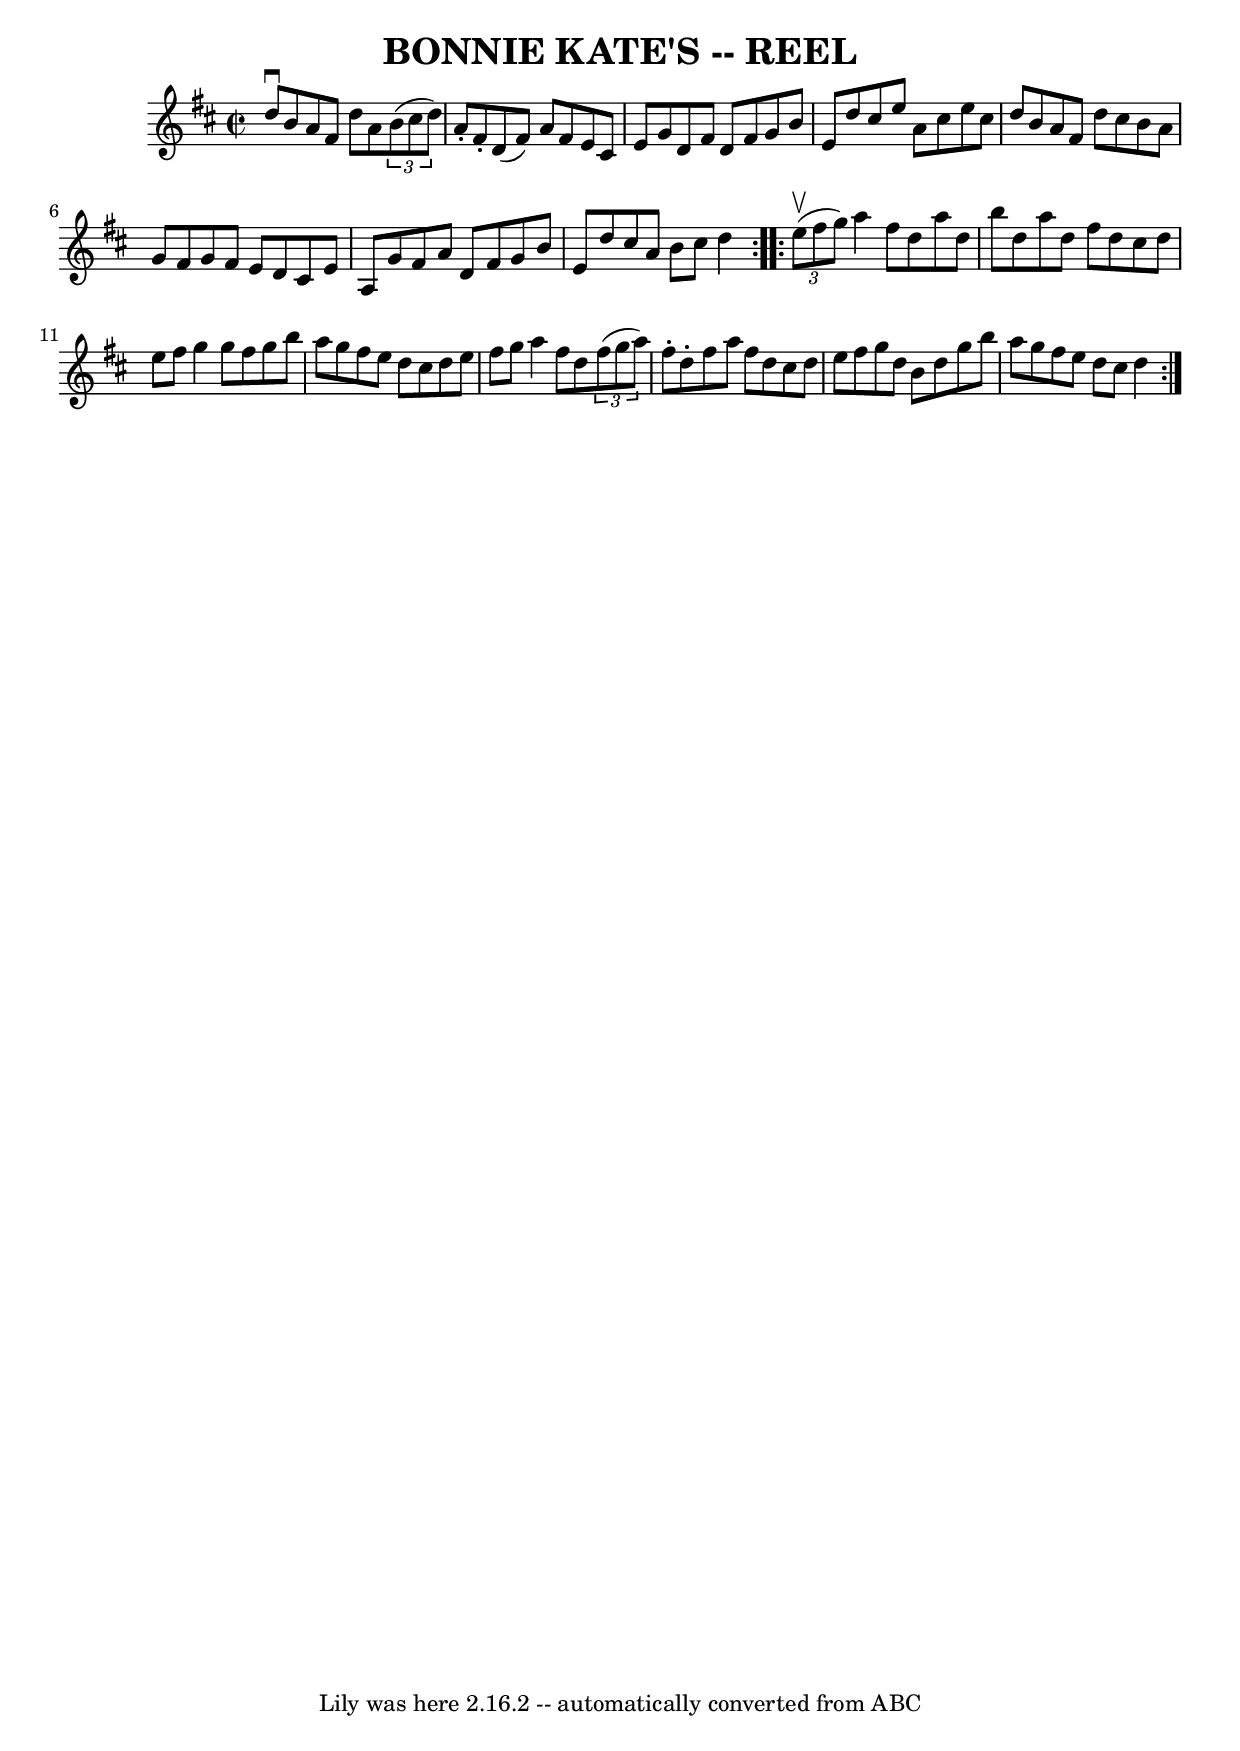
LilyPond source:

\version "2.7.40"
\include "Mammoth.ily"
\header {
	%% book = "Ryan's Mammoth Collection of Fiddle Tunes"
	crossRefNumber = "1"
	footnotes = ""
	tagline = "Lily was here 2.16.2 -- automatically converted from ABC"
	title = "BONNIE KATE'S -- REEL"
}
voicedefault =  {


\repeat volta 2 {
\override Staff.TimeSignature #'style = #'C
 \time 2/2 \key d \major d''8^\downbow b'8        |
 a'8 fis'8  
 d''8 a'8    \times 2/3 { b'8 (cis''8 d''8) } a'8 -. fis'8 
-.   |
 d'8 (fis'8) a'8 fis'8 e'8 cis'8 e'8 g'8  
  |
 d'8 fis'8 d'8 fis'8 g'8 b'8 e'8 d''8    
|
 cis''8 e''8 a'8 cis''8 e''8 cis''8 d''8 b'8     
   |
 a'8 fis'8 d''8 cis''8 b'8 a'8 g'8 fis'8    
|
 g'8 fis'8 e'8 d'8 cis'8 e'8 a8 g'8    |
  
 fis'8 a'8 d'8 fis'8 g'8 b'8 e'8 d''8    |
 cis''8 
 a'8 b'8 cis''8 d''4    }     \repeat volta 2 {   \times 2/3 {   
e''8 (^\upbow fis''8 g''8) }       |
 a''4 fis''8 d''8    
a''8 d''8 b''8 d''8    |
 a''8 d''8 fis''8 d''8    
cis''8 d''8 e''8 fis''8    |
 g''4 g''8 fis''8 g''8   
 b''8 a''8 g''8    |
 fis''8 e''8 d''8 cis''8 d''8    
e''8 fis''8 g''8        |
 a''4 fis''8 d''8    \times 2/3 { 
 fis''8 (g''8 a''8) } fis''8 -. d''8 -.   |
 fis''8    
a''8 fis''8 d''8 cis''8 d''8 e''8 fis''8    |
 g''8   
 d''8 b'8 d''8 g''8 b''8 a''8 g''8    |
 fis''8    
e''8 d''8 cis''8 d''4    }   
}

\score{
    <<

	\context Staff="default"
	{
	    \voicedefault 
	}

    >>
	\layout {
	}
	\midi {}
}
